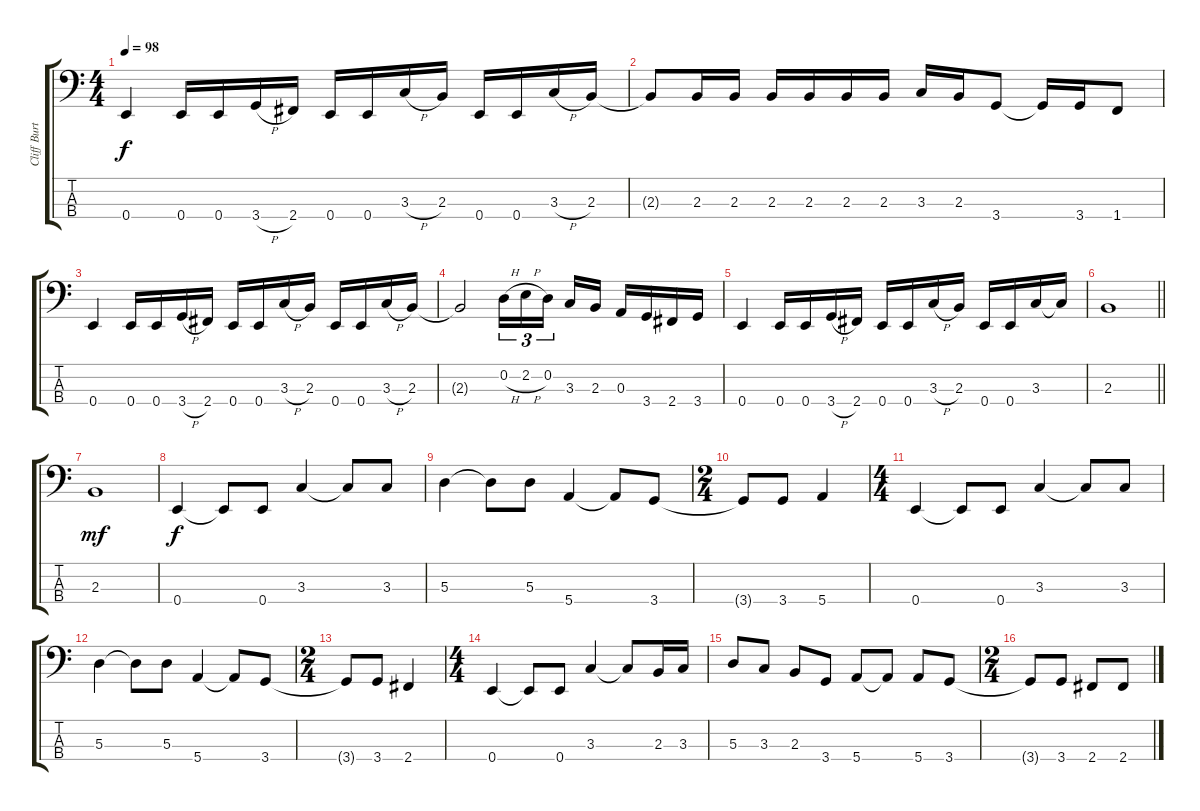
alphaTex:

\track ("Cliff Burton" "Cliff Burt") {instrument electricbassfinger}
\staff {score tabs}
\tuning (G2 D2 A1 E1) {hide}
\ts (4 4)
\tempo 98
\clef f4
\ks c
0.4.4{dy f} 0.4.16 0.4.16 3.4{h}.16 2.4.16 0.4.16 0.4.16 3.3{h}.16 2.3.16 0.4.16 0.4.16 3.3{h}.16 2.3.16 |
2.3{t}.8 2.3.16 2.3.16 2.3.16 2.3.16 2.3.16 2.3.16 3.3.16 2.3.16 3.4.8 3.4{t}.16 3.4.16 1.4.8 |
0.4.4 0.4.16 0.4.16 3.4{h}.16 2.4.16 0.4.16 0.4.16 3.3{h}.16 2.3.16 0.4.16 0.4.16 3.3{h}.16 2.3.16 |
2.3{t}.2 0.2{h}.16{tu (3 2)} 2.2{h}.16{tu (3 2)} 0.2.16{tu (3 2) beam splitsecondary} 3.3.16 2.3.16 0.3.16 3.4.16 2.4.16 3.4.16 |
0.4.4 0.4.16 0.4.16 3.4{h}.16 2.4.16 0.4.16 0.4.16 3.3{h}.16 2.3.16 0.4.16 0.4.16 3.3.16 3.3{t}.16 |
\barLineRight lightlight
2.3.1 |
2.3.1{dy mf} |
0.4.4{dy f} 0.4{t}.8 0.4.8 3.3.4 3.3{t}.8 3.3.8 |
5.3.4 5.3{t}.8 5.3.8 5.4.4 5.4{t}.8 3.4.8 |
\ts (2 4)
3.4{t}.8 3.4.8 5.4.4 |
\ts (4 4)
0.4.4 0.4{t}.8 0.4.8 3.3.4 3.3{t}.8 3.3.8 |
5.3.4 5.3{t}.8 5.3.8 5.4.4 5.4{t}.8 3.4.8 |
\ts (2 4)
3.4{t}.8 3.4.8 2.4.4 |
\ts (4 4)
0.4.4 0.4{t}.8 0.4.8 3.3.4 3.3{t}.8 2.3.16 3.3.16 |
5.3.8 3.3.8 2.3.8 3.4.8 5.4.8 5.4{t}.8 5.4.8 3.4.8 |
\ts (2 4)
3.4{t}.8 3.4.8 2.4.8 2.4.8
